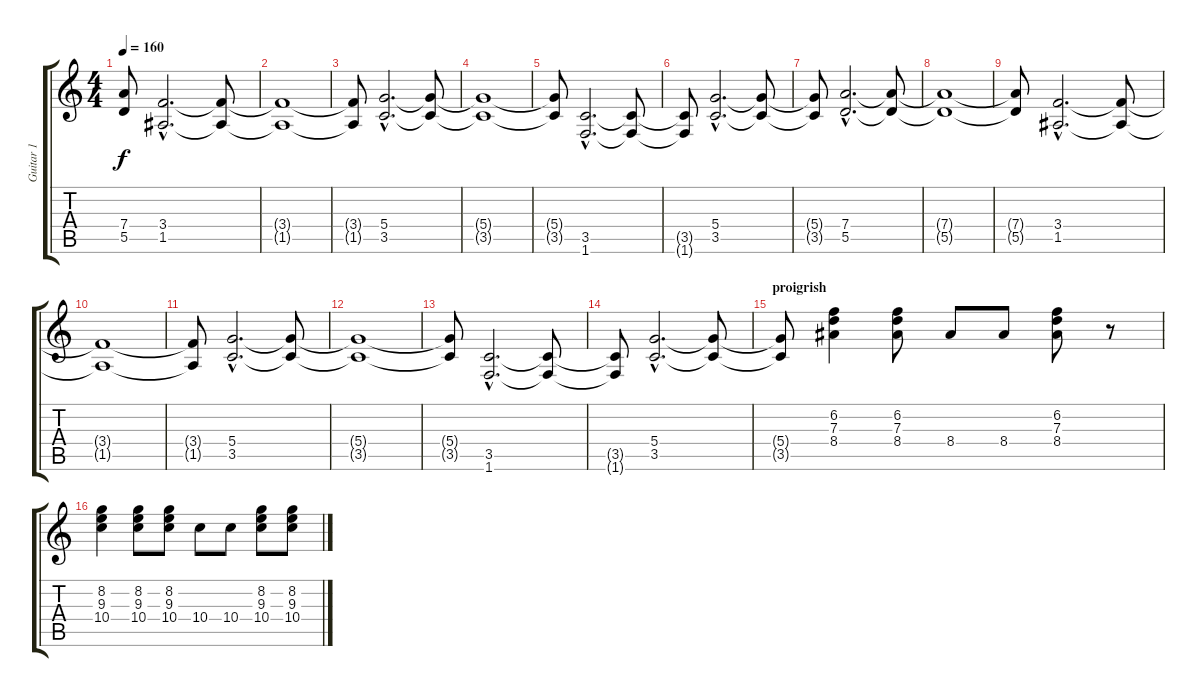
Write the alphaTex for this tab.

\track ("Guitar 1" "Guitar 1") {instrument distortionguitar}
\staff {score tabs}
\tuning (E4 B3 G3 D3 A2 E2) {hide}
\ts (4 4)
\tempo 160
\clef g2
\ks c
(7.4{t} 5.5{t}).8{dy f} (3.4{hac} 1.5{hac}).2{d} (3.4{t} 1.5{t}).8 |
(3.4{t} 1.5{t}).1 |
(3.4{t} 1.5{t}).8 (5.4{hac} 3.5{hac}).2{d} (5.4{t} 3.5{t}).8 |
(5.4{t} 3.5{t}).1 |
(5.4{t} 3.5{t}).8 (3.5{hac} 1.6{hac}).2{d} (3.5{t} 1.6{t}).8 |
(3.5{t} 1.6{t}).8 (5.4{hac} 3.5{hac}).2{d} (5.4{t} 3.5{t}).8 |
(5.4{t} 3.5{t}).8 (7.4{hac} 5.5{hac}).2{d} (7.4{t} 5.5{t}).8 |
(7.4{t} 5.5{t}).1 |
(7.4{t} 5.5{t}).8 (3.4{hac} 1.5{hac}).2{d} (3.4{t} 1.5{t}).8 |
(3.4{t} 1.5{t}).1 |
(3.4{t} 1.5{t}).8 (5.4{hac} 3.5{hac}).2{d} (5.4{t} 3.5{t}).8 |
(5.4{t} 3.5{t}).1 |
(5.4{t} 3.5{t}).8 (3.5{hac} 1.6{hac}).2{d} (3.5{t} 1.6{t}).8 |
(3.5{t} 1.6{t}).8 (5.4{hac} 3.5{hac}).2{d} (5.4{t} 3.5{t}).8 |
\section ("" "proigrish")
(5.4{t} 3.5{t}).8 (6.2 7.3 8.4).4 (6.2 7.3 8.4).8 8.4.8 8.4.8 (6.2 7.3 8.4).8 r.8 |
(8.2 9.3 10.4).4 (8.2 9.3 10.4).8 (8.2 9.3 10.4).8 10.4.8 10.4.8 (8.2 9.3 10.4).8 (8.2 9.3 10.4).8
